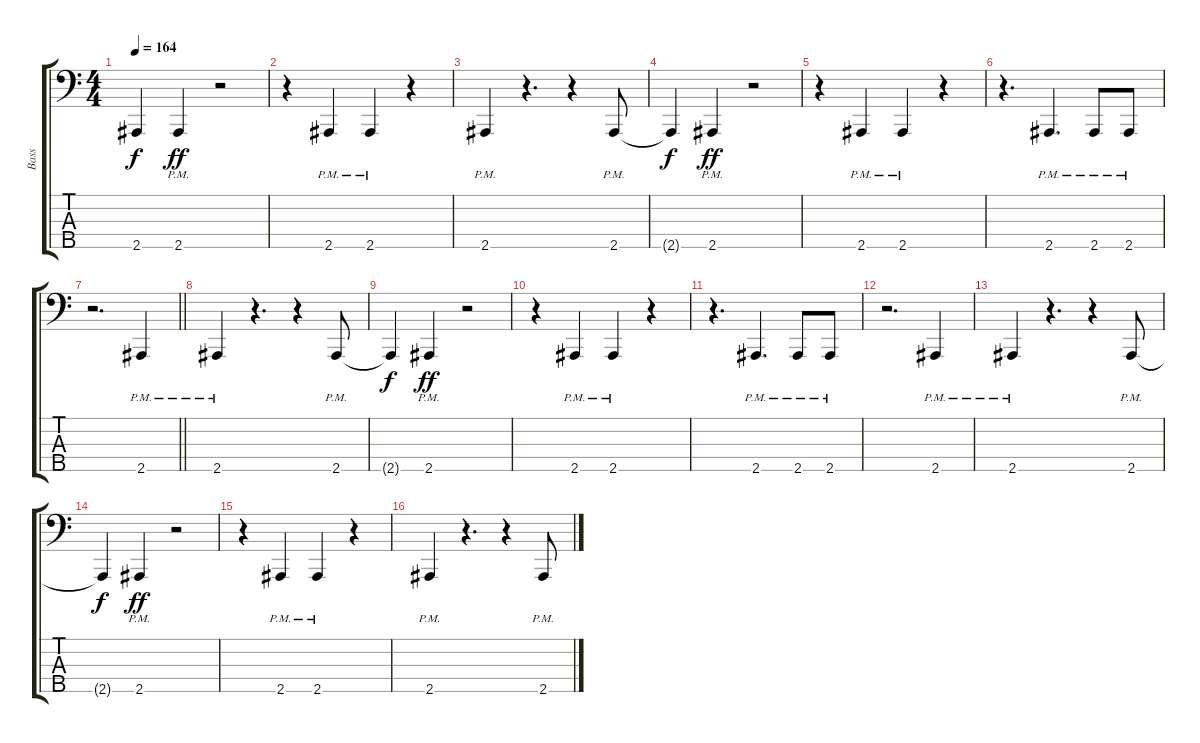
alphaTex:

\track ("Bass" "Bass") {instrument electricbasspick}
\staff {score tabs}
\tuning (Gb2 Db2 Ab1 Eb1 Ab0) {hide}
\ts (4 4)
\tempo 164
\clef f4
\ks c
2.5{t}.4{dy f} 2.5{pm}.4{dy ff} r.2 |
r.4 2.5{pm}.4 2.5{pm}.4 r.4 |
2.5{pm}.4 r.4{d} r.4 2.5{pm}.8 |
2.5{t}.4{dy f} 2.5{pm}.4{dy ff} r.2 |
r.4 2.5{pm}.4 2.5{pm}.4 r.4 |
r.4{d} 2.5{pm}.4{d} 2.5{pm}.8 2.5{pm}.8 |
\barLineRight lightlight
r.2{d} 2.5{pm}.4 |
\section ("" "")
2.5{pm}.4 r.4{d} r.4 2.5{pm}.8 |
2.5{t}.4{dy f} 2.5{pm}.4{dy ff} r.2 |
r.4 2.5{pm}.4 2.5{pm}.4 r.4 |
r.4{d} 2.5{pm}.4{d} 2.5{pm}.8 2.5{pm}.8 |
r.2{d} 2.5{pm}.4 |
2.5{pm}.4 r.4{d} r.4 2.5{pm}.8 |
2.5{t}.4{dy f} 2.5{pm}.4{dy ff} r.2 |
r.4 2.5{pm}.4 2.5{pm}.4 r.4 |
2.5{pm}.4 r.4{d} r.4 2.5{pm}.8
